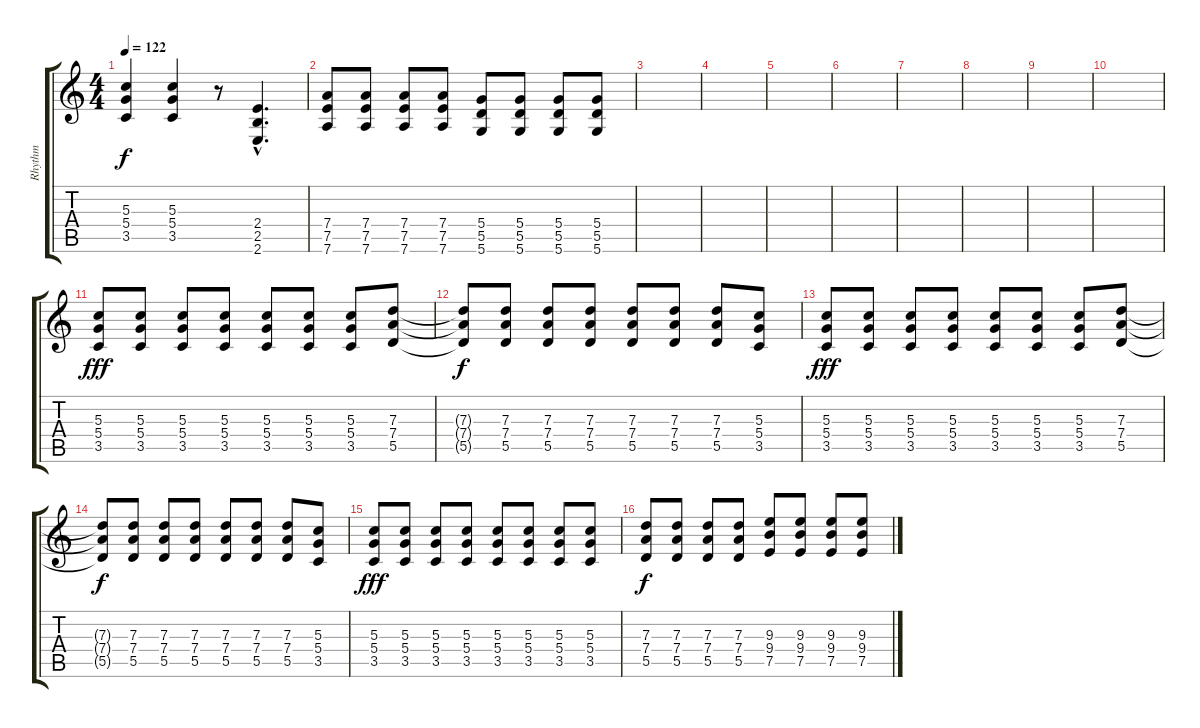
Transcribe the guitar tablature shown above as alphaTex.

\track ("Rhythm" "Rhythm") {instrument overdrivenguitar}
\staff {score tabs}
\tuning (E4 B3 G3 D3 A2 D2) {hide}
\ts (4 4)
\tempo 122
\clef g2
\ks c
(5.3 5.4 3.5).4{dy f} (5.3 5.4 3.5).4 r.8 (2.4{hac} 2.5{hac} 2.6{hac}).4{d} |
(7.4 7.5 7.6).8 (7.4 7.5 7.6).8 (7.4 7.5 7.6).8 (7.4 7.5 7.6).8 (5.4 5.5 5.6).8 (5.4 5.5 5.6).8 (5.4 5.5 5.6).8 (5.4 5.5 5.6).8 |
|
|
|
|
|
|
|
|
(5.3 5.4 3.5).8{dy fff} (5.3 5.4 3.5).8 (5.3 5.4 3.5).8 (5.3 5.4 3.5).8 (5.3 5.4 3.5).8 (5.3 5.4 3.5).8 (5.3 5.4 3.5).8 (7.3 7.4 5.5).8 |
(7.3{t} 7.4{t} 5.5{t}).8{dy f} (7.3 7.4 5.5).8 (7.3 7.4 5.5).8 (7.3 7.4 5.5).8 (7.3 7.4 5.5).8 (7.3 7.4 5.5).8 (7.3 7.4 5.5).8 (5.3 5.4 3.5).8 |
(5.3 5.4 3.5).8{dy fff} (5.3 5.4 3.5).8 (5.3 5.4 3.5).8 (5.3 5.4 3.5).8 (5.3 5.4 3.5).8 (5.3 5.4 3.5).8 (5.3 5.4 3.5).8 (7.3 7.4 5.5).8 |
(7.3{t} 7.4{t} 5.5{t}).8{dy f} (7.3 7.4 5.5).8 (7.3 7.4 5.5).8 (7.3 7.4 5.5).8 (7.3 7.4 5.5).8 (7.3 7.4 5.5).8 (7.3 7.4 5.5).8 (5.3 5.4 3.5).8 |
(5.3 5.4 3.5).8{dy fff} (5.3 5.4 3.5).8 (5.3 5.4 3.5).8 (5.3 5.4 3.5).8 (5.3 5.4 3.5).8 (5.3 5.4 3.5).8 (5.3 5.4 3.5).8 (5.3 5.4 3.5).8 |
(7.3 7.4 5.5).8{dy f} (7.3 7.4 5.5).8 (7.3 7.4 5.5).8 (7.3 7.4 5.5).8 (9.3 9.4 7.5).8 (9.3 9.4 7.5).8 (9.3 9.4 7.5).8 (9.3 9.4 7.5).8
